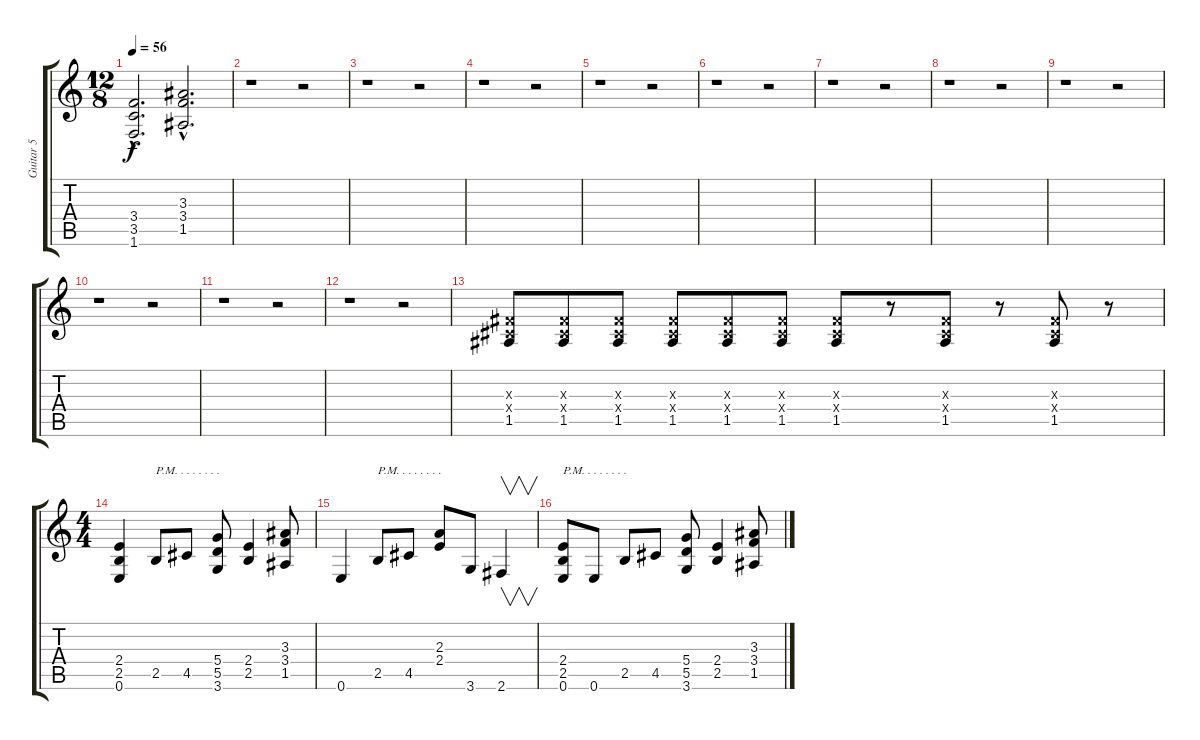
\track ("Guitar 5" "Guitar 5") {instrument overdrivenguitar}
\staff {score tabs}
\tuning (E4 B3 G3 D3 A2 E2) {hide}
\ts (12 8)
\tempo 56
\clef g2
\ks c
(3.4{hac} 3.5{hac} 1.6{hac}).2{d dy f} (3.3{hac} 3.4{hac} 1.5{hac}).2{d} |
r.1 r.2 |
r.1 r.2 |
r.1 r.2 |
r.1 r.2 |
r.1 r.2 |
r.1 r.2 |
r.1 r.2 |
r.1 r.2 |
r.1 r.2 |
r.1 r.2 |
r.1 r.2 |
(-1.3{x} -1.4{x} 1.5).8 (-1.3{x} -1.4{x} 1.5).8 (-1.3{x} -1.4{x} 1.5).8 (-1.3{x} -1.4{x} 1.5).8 (-1.3{x} -1.4{x} 1.5).8 (-1.3{x} -1.4{x} 1.5).8 (-1.3{x} -1.4{x} 1.5).8 r.8 (-1.3{x} -1.4{x} 1.5).8 r.8 (-1.3{x} -1.4{x} 1.5).8 r.8 |
\ts (4 4)
(2.4 2.5 0.6).4 2.5.8{txt "P.M. . . . . . . ."} 4.5.8 (5.4 5.5 3.6).8 (2.4 2.5).4 (3.3 3.4 1.5).8 |
0.6.4 2.5.8{txt "P.M. . . . . . . ."} 4.5.8 (2.3 2.4).8 3.6.8 2.6.4{v} |
(2.4 2.5 0.6).8{txt "P.M. . . . . . . ."} 0.6.8 2.5.8 4.5.8 (5.4 5.5 3.6).8 (2.4 2.5).4 (3.3 3.4 1.5).8
